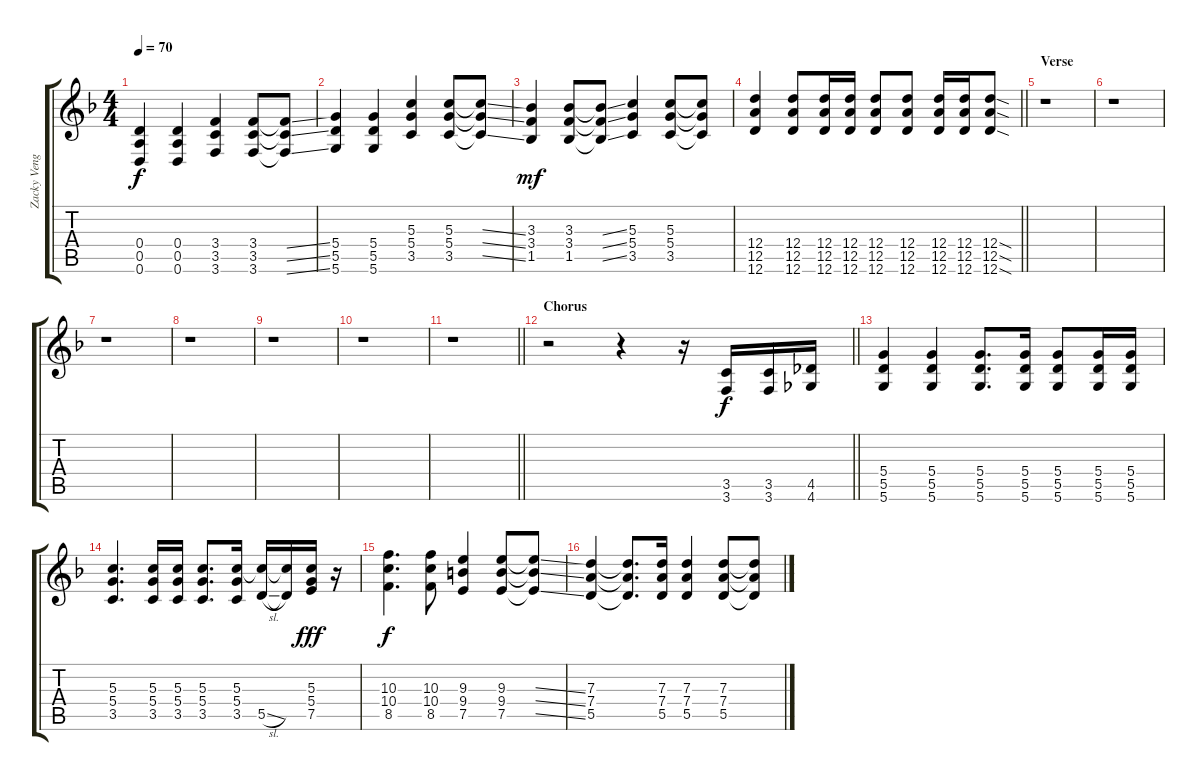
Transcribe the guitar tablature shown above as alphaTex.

\track ("Zacky Vengeance" "Zacky Veng") {instrument distortionguitar}
\staff {score tabs}
\tuning (E4 B3 G3 D3 A2 D2) {hide}
\ts (4 4)
\tempo 70
\clef g2
\ks f
(0.4 0.5 0.6).4{dy f} (0.4 0.5 0.6).4 (3.4 3.5 3.6).4 (3.4 3.5 3.6).8 (3.4{ss t} 3.5{ss t} 3.6{ss t}).8 |
(5.4 5.5 5.6).4 (5.4 5.5 5.6).4 (5.3 5.4 3.5).4 (5.3 5.4 3.5).8 (5.3{ss t} 5.4{ss t} 3.5{ss t}).8 |
(3.3 3.4 1.5).4{dy mf} (3.3 3.4 1.5).8 (3.3{ss t} 3.4{ss t} 1.5{ss t}).8 (5.3 5.4 3.5).4 (5.3 5.4 3.5).8 (5.3{t} 5.4{t} 3.5{t}).8 |
\barLineRight lightlight
(12.4 12.5 12.6).4 (12.4 12.5 12.6).8 (12.4 12.5 12.6).16 (12.4 12.5 12.6).16 (12.4 12.5 12.6).8 (12.4 12.5 12.6).8 (12.4 12.5 12.6).16 (12.4 12.5 12.6).16 (12.4{sod} 12.5{sod} 12.6{sod}).8 |
\section ("" "Verse")
r.1 |
r.1 |
r.1 |
r.1 |
r.1 |
r.1 |
\barLineRight lightlight
r.1 |
\section ("" "Chorus")
\barLineRight lightlight
r.2 r.4 r.16 (3.5 3.6).16{dy f} (3.5 3.6).16 (4.5 4.6).16 |
(5.4 5.5 5.6).4 (5.4 5.5 5.6).4 (5.4 5.5 5.6).8{d} (5.4 5.5 5.6).16 (5.4 5.5 5.6).8 (5.4 5.5 5.6).16 (5.4 5.5 5.6).16 |
(5.3 5.4 3.5).4{d} (5.3 5.4 3.5).16 (5.3 5.4 3.5).16 (5.3 5.4 3.5).8{d} (5.3 5.4 3.5).16 (5.3{t} 5.5{sl}).16 (5.3{t} 5.5{t}).16 (5.3 5.4 7.5).16{dy fff} r.16 |
(10.3 10.4 8.5).4{d dy f} (10.3 10.4 8.5).8 (9.3 9.4 7.5).4 (9.3 9.4 7.5).8 (9.3{ss t} 9.4{ss t} 7.5{ss t}).8 |
(7.3 7.4 5.5).4 (7.3{t} 7.4{t} 5.5{t}).8{d} (7.3 7.4 5.5).16 (7.3 7.4 5.5).4 (7.3 7.4 5.5).8 (7.3{ss t} 7.4{ss t} 5.5{ss t}).8
